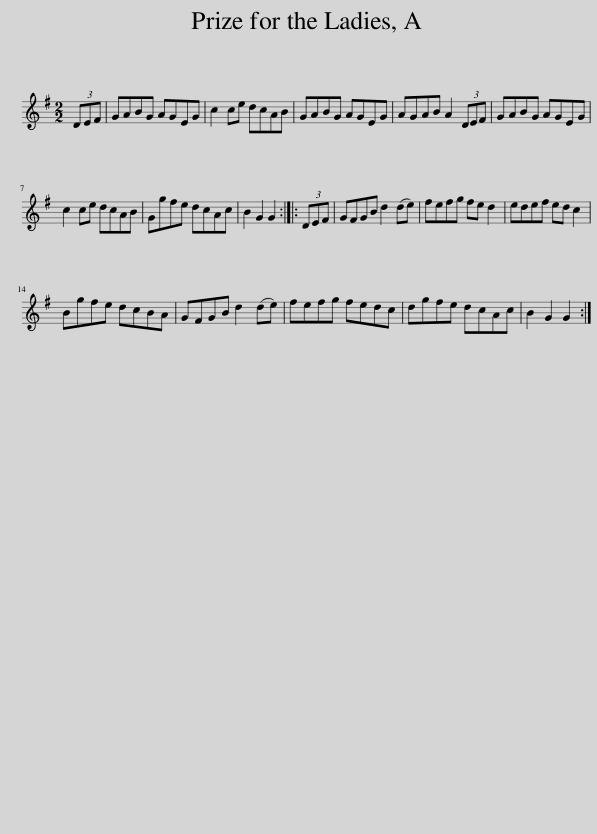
X:1
L:1/8
M:2/2
I:linebreak $
K:G
V:1 treble
V:1
 (3DEF | GABG AGEG | c2 ce dcAB | GABG AGEG | AGAB A2 (3DEF | %5
 GABG AGEG |$ c2 ce dcAB | Ggfe dcAc | B2 G2 G2 :: (3DEF | %10
 GFGB d2 (de) | fefg fe d2 | edef ed c2 |$ Bgfe dcBA | GFGB d2 (de) | %15
 fefg fedc | dgfe dcAc | B2 G2 G2 :| %18
